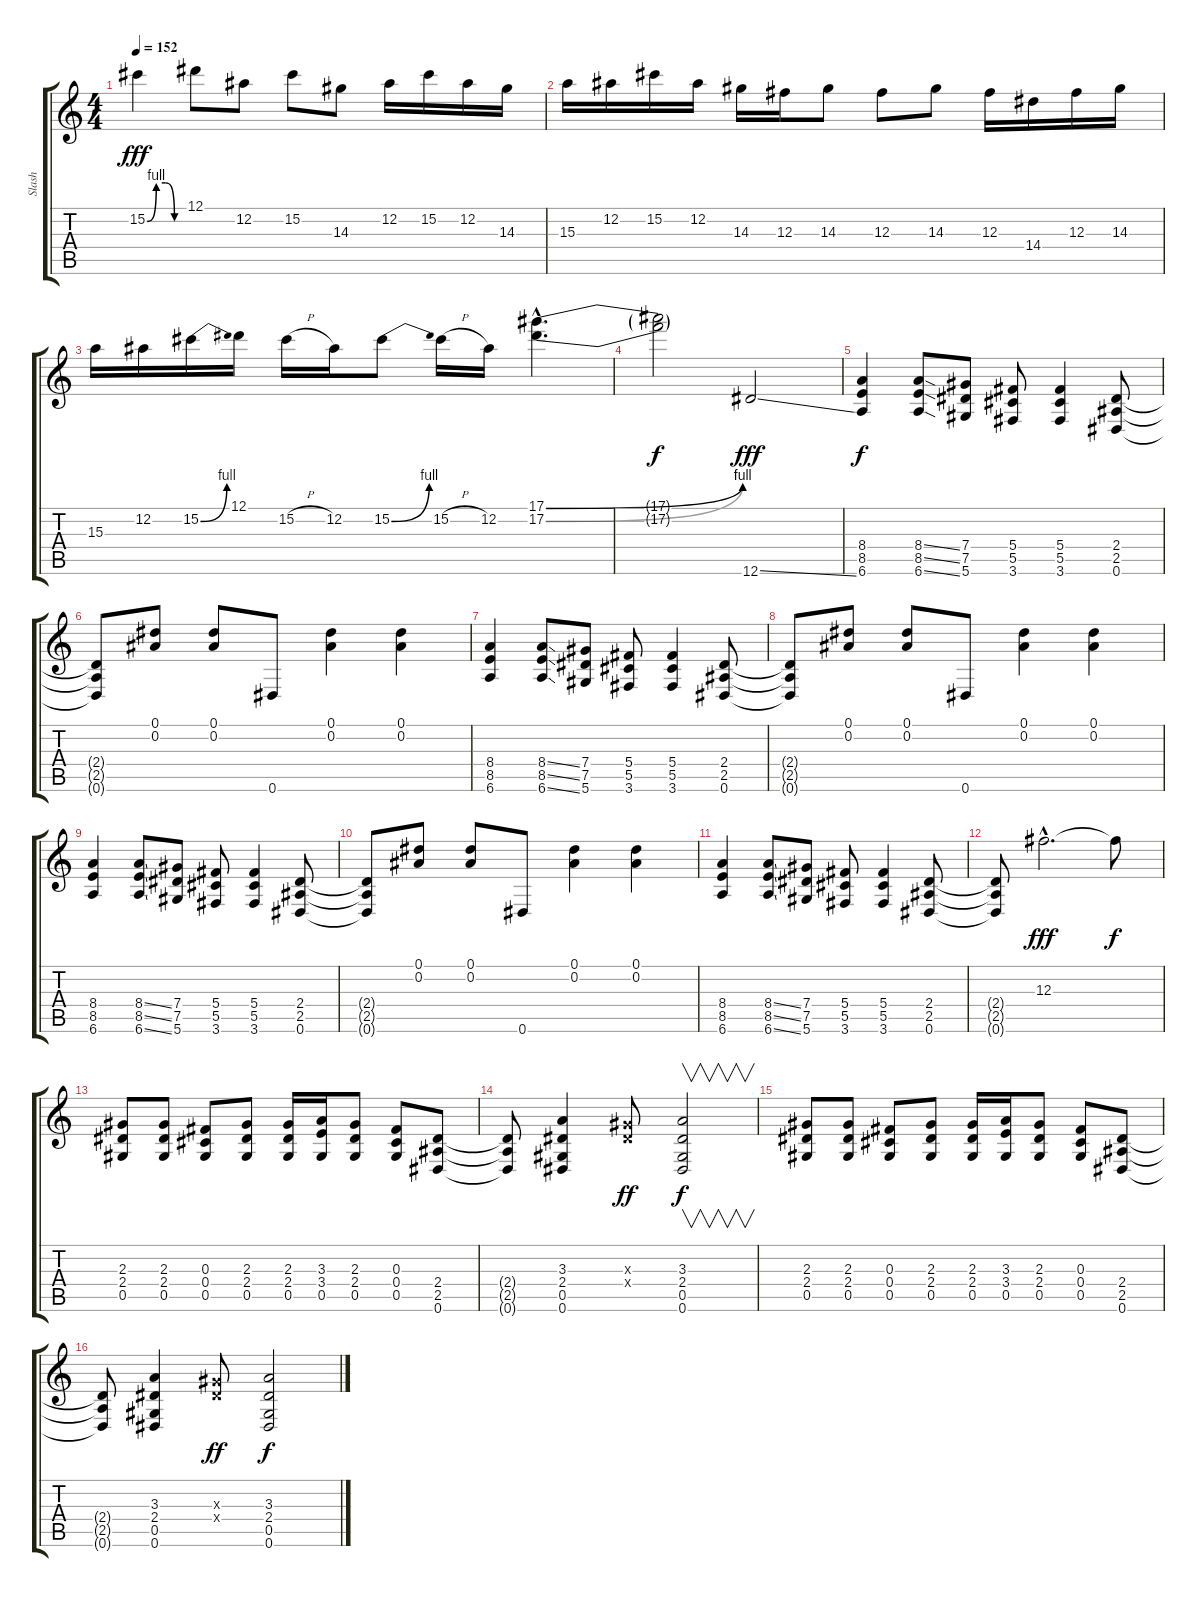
\track ("Slash" "Slash") {instrument distortionguitar}
\staff {score tabs}
\tuning (Eb4 Bb3 Gb3 Db3 Ab2 Eb2) {hide}
\ts (4 4)
\tempo 152
\clef g2
\ks c
15.2{be (custom 0 0 15 4 30 4 45 0 60 0)}.4{dy fff} 12.1.8 12.2.8 15.2.8 14.3.8 12.2.16 15.2.16 12.2.16 14.3.16 |
15.3.16 12.2.16 15.2.16 12.2.16 14.3.16 12.3.16 14.3.8 12.3.8 14.3.8 12.3.16 14.4.16 12.3.16 14.3.16 |
15.3.16 12.2.16 15.2{be (bend 0 0 60 4)}.16 12.1.16 15.2{h}.16 12.2.16 15.2{be (bend 0 0 60 4)}.8 15.2{h}.16 12.2.16 (17.1{be (bend 0 0 60 4) hac} 17.2{be (bend 0 0 60 4) hac}).4{d} |
(17.1{t} 17.2{t}).2{dy f} 12.6{ss}.2{dy fff} |
(8.4 8.5 6.6).4{dy f} (8.4{ss} 8.5{ss} 6.6{ss}).8 (7.4 7.5 5.6).8 (5.4 5.5 3.6).8 (5.4 5.5 3.6).4 (2.4 2.5 0.6).8 |
(2.4{t} 2.5{t} 0.6{t}).8 (0.1 0.2).8 (0.1 0.2).8 0.6.8 (0.1 0.2).4 (0.1 0.2).4 |
(8.4 8.5 6.6).4 (8.4{ss} 8.5{ss} 6.6{ss}).8 (7.4 7.5 5.6).8 (5.4 5.5 3.6).8 (5.4 5.5 3.6).4 (2.4 2.5 0.6).8 |
(2.4{t} 2.5{t} 0.6{t}).8 (0.1 0.2).8 (0.1 0.2).8 0.6.8 (0.1 0.2).4 (0.1 0.2).4 |
(8.4 8.5 6.6).4 (8.4{ss} 8.5{ss} 6.6{ss}).8 (7.4 7.5 5.6).8 (5.4 5.5 3.6).8 (5.4 5.5 3.6).4 (2.4 2.5 0.6).8 |
(2.4{t} 2.5{t} 0.6{t}).8 (0.1 0.2).8 (0.1 0.2).8 0.6.8 (0.1 0.2).4 (0.1 0.2).4 |
(8.4 8.5 6.6).4 (8.4{ss} 8.5{ss} 6.6{ss}).8 (7.4 7.5 5.6).8 (5.4 5.5 3.6).8 (5.4 5.5 3.6).4 (2.4 2.5 0.6).8 |
(2.4{t} 2.5{t} 0.6{t}).8 12.3{hac}.2{d dy fff} 12.3{t}.8{dy f} |
(2.3 2.4 0.5).8 (2.3 2.4 0.5).8 (0.3 0.4 0.5).8 (2.3 2.4 0.5).8 (2.3 2.4 0.5).16 (3.3 3.4 0.5).16 (2.3 2.4 0.5).8 (0.3 0.4 0.5).8 (2.4 2.5 0.6).8 |
(2.4{t} 2.5{t} 0.6{t}).8 (3.3 2.4 0.5 0.6).4 (2.3{x} 2.4{x}).8{dy ff} (3.3 2.4 0.5 0.6).2{v dy f} |
(2.3 2.4 0.5).8 (2.3 2.4 0.5).8 (0.3 0.4 0.5).8 (2.3 2.4 0.5).8 (2.3 2.4 0.5).16 (3.3 3.4 0.5).16 (2.3 2.4 0.5).8 (0.3 0.4 0.5).8 (2.4 2.5 0.6).8 |
(2.4{t} 2.5{t} 0.6{t}).8 (3.3 2.4 0.5 0.6).4 (2.3{x} 2.4{x}).8{dy ff} (3.3 2.4 0.5 0.6).2{dy f}
